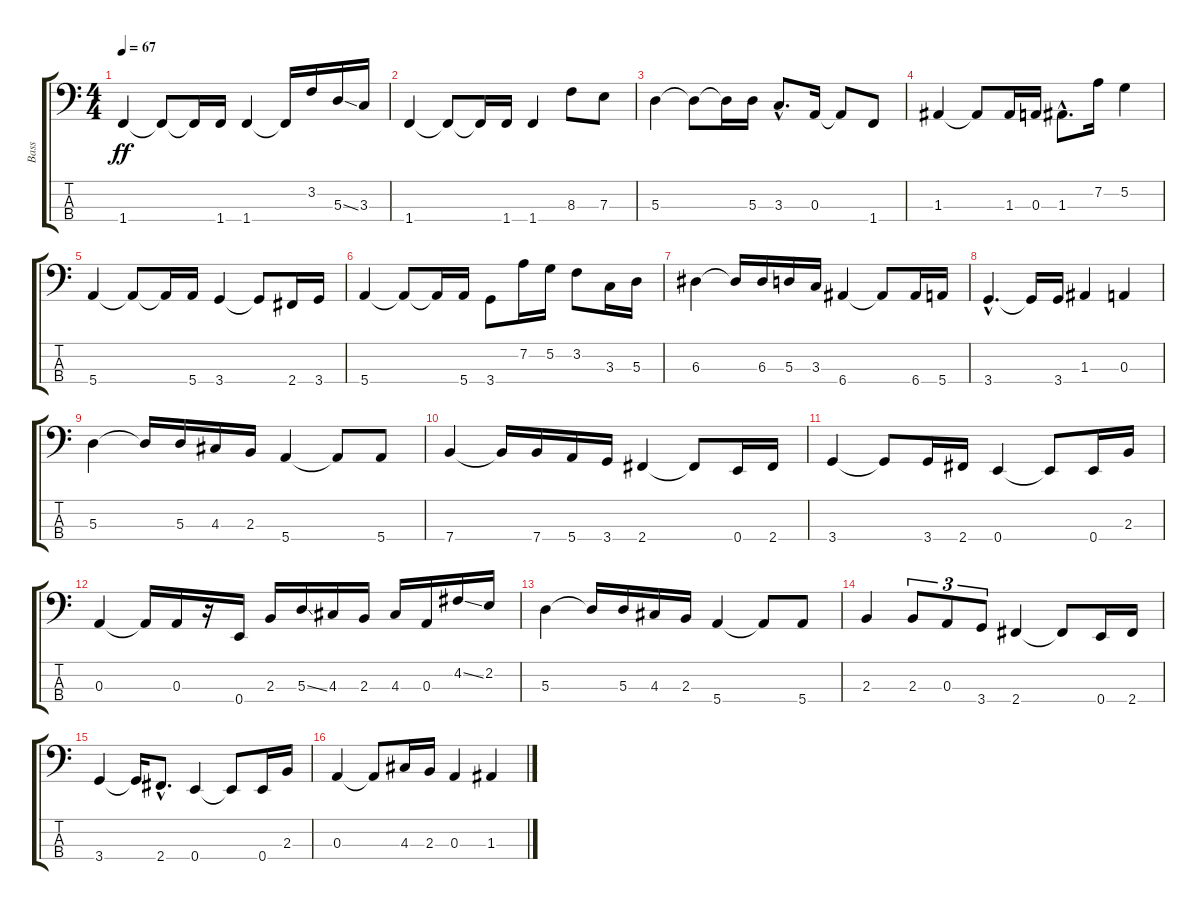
\track ("Bass" "Bass") {instrument electricbassfinger}
\staff {score tabs}
\tuning (G2 D2 A1 E1) {hide}
\ts (4 4)
\tempo 67
\clef f4
\ks c
1.4.4{dy ff} 1.4{t}.8 1.4{t}.16 1.4.16 1.4.4 1.4{t}.16 3.2.16 5.3{ss}.16 3.3.16 |
1.4.4 1.4{t}.8 1.4{t}.16 1.4.16 1.4.4 8.3.8 7.3.8 |
5.3.4 5.3{t}.8 5.3{t}.16 5.3.16 3.3{hac}.8{d} 0.3.16 0.3{t}.8 1.4.8 |
1.3.4 1.3{t}.8 1.3.16 0.3.16 1.3{hac}.8{d} 7.2.16 5.2.4 |
5.4.4 5.4{t}.8 5.4{t}.16 5.4.16 3.4.4 3.4{t}.8 2.4.16 3.4.16 |
5.4.4 5.4{t}.8 5.4{t}.16 5.4.16 3.4.8 7.2.16 5.2.16 3.2.8 3.3.16 5.3.16 |
6.3.4 6.3{t}.16 6.3.16 5.3.16 3.3.16 6.4.4 6.4{t}.8 6.4.16 5.4.16 |
3.4{hac}.4{d} 3.4{t}.16 3.4.16 1.3.4 0.3.4 |
5.3.4 5.3{t}.16 5.3.16 4.3.16 2.3.16 5.4.4 5.4{t}.8 5.4.8 |
7.4.4 7.4{t}.16 7.4.16 5.4.16 3.4.16 2.4.4 2.4{t}.8 0.4.16 2.4.16 |
3.4.4 3.4{t}.8 3.4.16 2.4.16 0.4.4 0.4{t}.8 0.4.16 2.3.16 |
0.3.4 0.3{t}.16 0.3.16 r.16 0.4.16 2.3.16 5.3{ss}.16 4.3.16 2.3.16 4.3.16 0.3.16 4.2{ss}.16 2.2.16 |
5.3.4 5.3{t}.16 5.3.16 4.3.16 2.3.16 5.4.4 5.4{t}.8 5.4.8 |
2.3.4 2.3.8{tu (3 2)} 0.3.8{tu (3 2)} 3.4.8{tu (3 2)} 2.4.4 2.4{t}.8 0.4.16 2.4.16 |
3.4.4 3.4{t}.16 2.4{hac}.8{d} 0.4.4 0.4{t}.8 0.4.16 2.3.16 |
0.3.4 0.3{t}.8 4.3.16 2.3.16 0.3.4 1.3.4
